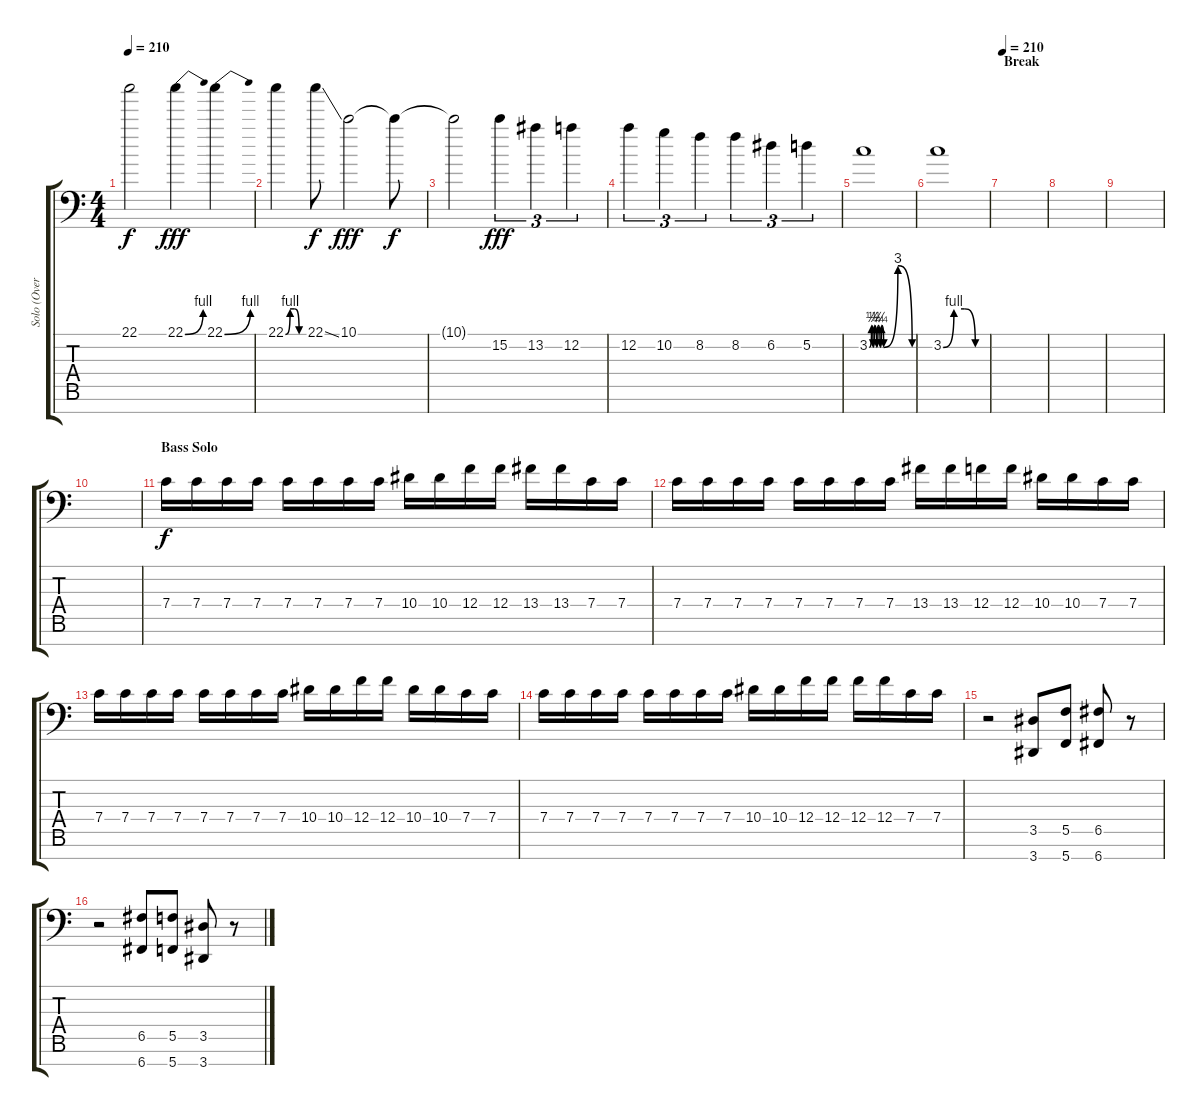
\track ("Solo (Overdub)" "Solo (Over") {instrument overdrivenguitar}
\staff {score tabs}
\tuning (D4 A3 F3 F2 C2 G1 C1) {hide}
\ts (4 4)
\tempo 210
\clef f4
\ks c
22.1{t}.2{dy f} 22.1{be (bend 0 0 60 4)}.4{dy fff} 22.1{be (bend 0 0 60 4)}.4 |
22.1{be (custom 0 0 15 4 30 4 45 0 60 0)}.4 22.1{ss}.8{dy f} 10.1.2{dy fff} 10.1{t}.8{dy f} |
10.1{t}.2 15.2.4{tu (3 2) dy fff} 13.2.4{tu (3 2)} 12.2.4{tu (3 2)} |
12.2.4{tu (3 2)} 10.2.4{tu (3 2)} 8.2.4{tu (3 2)} 8.2.4{tu (3 2)} 6.2.4{tu (3 2)} 5.2.4{tu (3 2)} |
3.2{be (custom 0 0 3 1 5 0 7 1 10 0 12 1 15 0 17 1 20 0 40 12 60 0)}.1 |
3.2{be (custom 0 0 15 4 30 4 45 0 60 0)}.1 |
\section ("" "Break")
\tempo 210
|
|
|
|
\section ("" "Bass Solo")
7.4.16{dy f volume 16 instrument electricbasspick} 7.4.16 7.4.16 7.4.16 7.4.16 7.4.16 7.4.16 7.4.16 10.4.16 10.4.16 12.4.16 12.4.16 13.4.16 13.4.16 7.4.16 7.4.16 |
7.4.16 7.4.16 7.4.16 7.4.16 7.4.16 7.4.16 7.4.16 7.4.16 13.4.16 13.4.16 12.4.16 12.4.16 10.4.16 10.4.16 7.4.16 7.4.16 |
7.4.16 7.4.16 7.4.16 7.4.16 7.4.16 7.4.16 7.4.16 7.4.16 10.4.16 10.4.16 12.4.16 12.4.16 10.4.16 10.4.16 7.4.16 7.4.16 |
7.4.16 7.4.16 7.4.16 7.4.16 7.4.16 7.4.16 7.4.16 7.4.16 10.4.16 10.4.16 12.4.16 12.4.16 12.4.16 12.4.16 7.4.16 7.4.16 |
r.2{volume 12 instrument electricbassfinger} (3.5 3.7).8 (5.5 5.7).8 (6.5 6.7).8 r.8 |
r.2 (6.5 6.7).8 (5.5 5.7).8 (3.5 3.7).8 r.8
